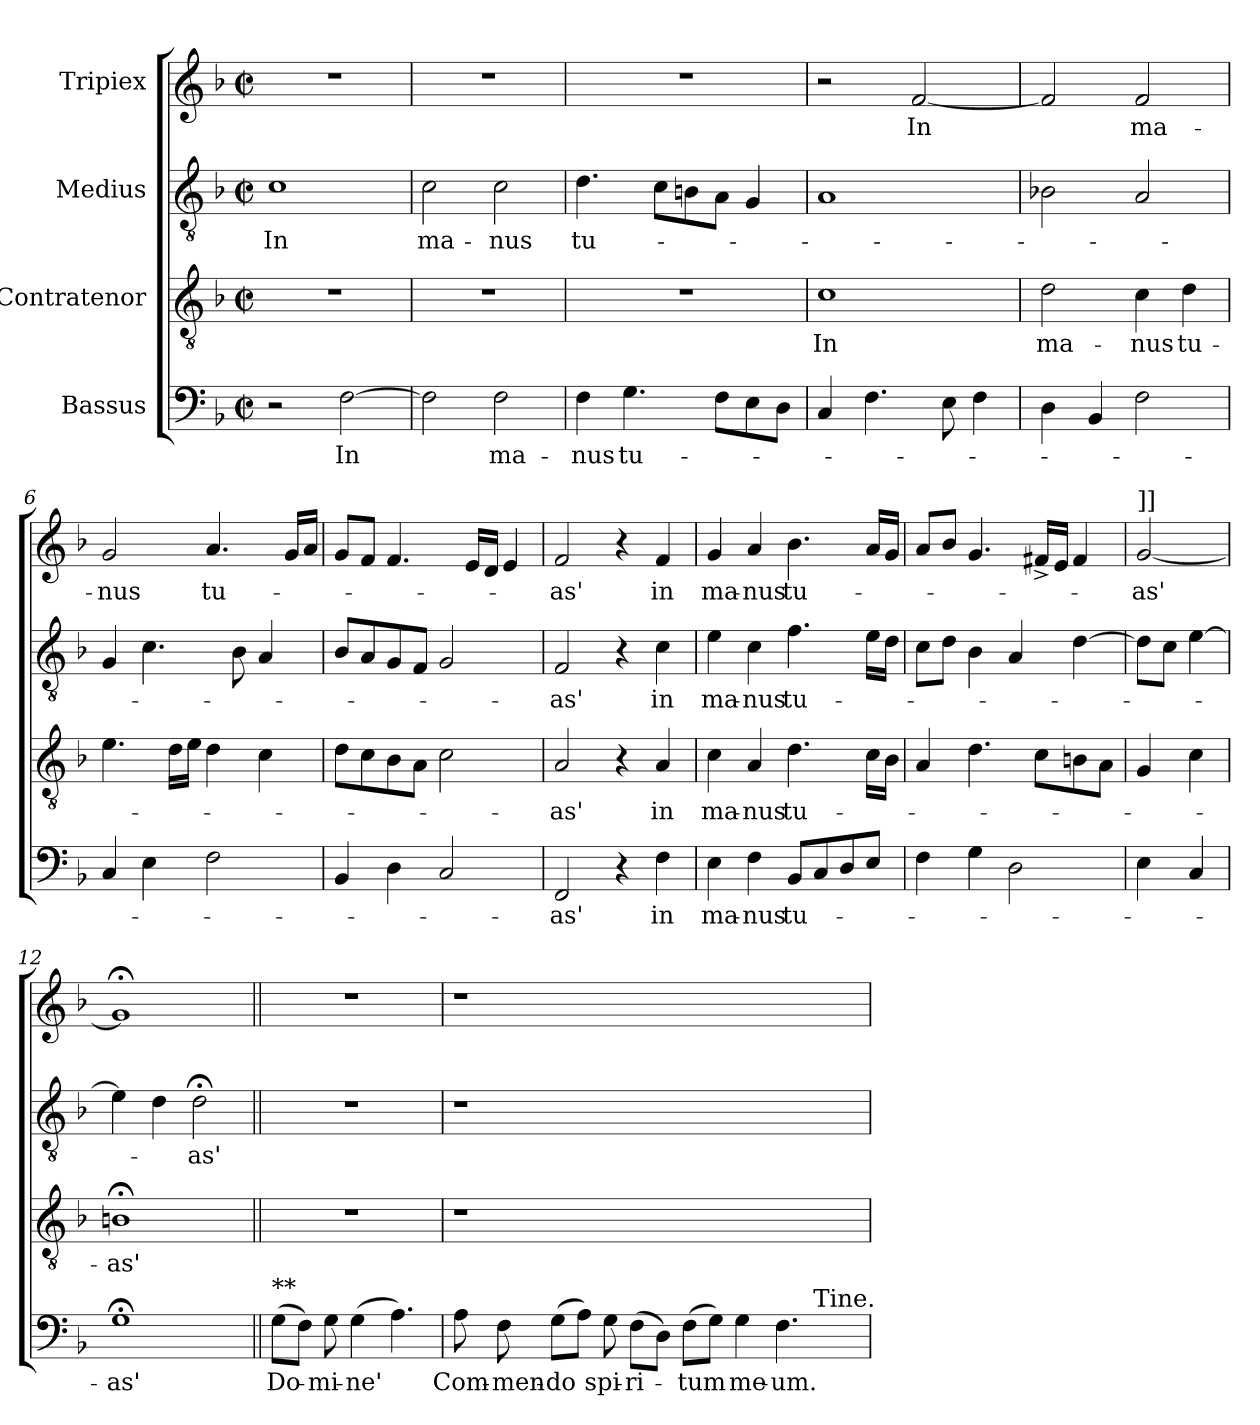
**kern	**text	**kern	**text	**kern	**text	**kern	**text
*part4	*part4	*part3	*part3	*part2	*part2	*part1	*part1
*staff4	*staff4	*staff3	*staff3	*staff2	*staff2	*staff1	*staff1
*I"Bassus	*	*I"Contratenor	*	*I"Medius	*	*I"Tripiex	*
*clefF4	*	*clefGv2	*	*clefGv2	*	*clefG2	*
*k[b-]	*	*k[b-]	*	*k[b-]	*	*k[b-]	*
*F:	*	*F:	*	*F:	*	*F:	*
*M2/2	*	*M2/2	*	*M2/2	*	*M2/2	*
*met(c|)	*	*met(c|)	*	*met(c|)	*	*met(c|)	*
=1	=1	=1	=1	=1	=1	=1	=1
!	!	!	!	!	!LO:LY:b	!	!
2r	.	1r	.	1c	In	1r	.
!	!LO:LY:b	!	!	!	!	!	!
[>2F\	In	.	.	.	.	.	.
=2	=2	=2	=2	=2	=2	=2	=2
!	!	!	!	!	!LO:LY:b	!	!
2F\]	.	1r	.	2c\	ma-	1r	.
!	!LO:LY:b	!	!	!	!LO:LY:b	!	!
2F\	ma-	.	.	2c\	-nus	.	.
=3	=3	=3	=3	=3	=3	=3	=3
!	!LO:LY:b	!	!	!	!LO:LY:b	!	!
4F\	-nus	1r	.	4.d\	tu-	1r	.
!	!LO:LY:b	!	!	!	!	!	!
4.G\	tu-	.	.	.	.	.	.
.	.	.	.	8c\L	.	.	.
.	.	.	.	8Bn\	.	.	.
8F\L	.	.	.	8A\J	.	.	.
8E\	.	.	.	4G/	.	.	.
8D\J	.	.	.	.	.	.	.
=4	=4	=4	=4	=4	=4	=4	=4
!	!	!	!LO:LY:b	!	!	!	!
4C/	.	1c	In	1A	.	2r	.
4.F\	.	.	.	.	.	.	.
!	!	!	!	!	!	!	!LO:LY:b
.	.	.	.	.	.	[<2f/	In
8E\	.	.	.	.	.	.	.
4F\	.	.	.	.	.	.	.
=5	=5	=5	=5	=5	=5	=5	=5
!	!	!	!LO:LY:b	!	!	!	!
4D\	.	2d\	ma-	2B-X\	.	2f/]	.
4BB-/	.	.	.	.	.	.	.
!	!	!	!LO:LY:b	!	!	!	!LO:LY:b
2F\	.	4c\	-nus	2A/	.	2f/	ma-
!	!	!	!LO:LY:b	!	!	!	!
.	.	4d\	tu-	.	.	.	.
=6	=6	=6	=6	=6	=6	=6	=6
!	!	!	!	!	!	!	!LO:LY:b
4C/	.	4.e\	.	4G/	.	2g/	-nus
4E\	.	.	.	4.c\	.	.	.
.	.	16d\LL	.	.	.	.	.
.	.	16e\JJ	.	.	.	.	.
!	!	!	!	!	!	!	!LO:LY:b
2F\	.	4d\	.	.	.	4.a/	tu-
.	.	.	.	8B-\	.	.	.
.	.	4c\	.	4A/	.	.	.
.	.	.	.	.	.	16g/LL	.
.	.	.	.	.	.	16a/JJ	.
!!LO:LB:g=z
=7	=7	=7	=7	=7	=7	=7	=7
4BB-/	.	8d\L	.	8B-/L	.	8g/L	.
.	.	8c\	.	8A/	.	8f/J	.
4D\	.	8B-\	.	8G/	.	4.f/	.
.	.	8A\J	.	8F/J	.	.	.
2C/	.	2c\	.	2G/	.	.	.
.	.	.	.	.	.	16e/LL	.
.	.	.	.	.	.	16d/JJ	.
.	.	.	.	.	.	4e/	.
=8	=8	=8	=8	=8	=8	=8	=8
!	!LO:LY:b	!	!LO:LY:b	!	!LO:LY:b	!	!LO:LY:b
2FF/	-as'	2A/	-as'	2F/	-as'	2f/	-as'
4r	.	4r	.	4r	.	4r	.
!	!LO:LY:b	!	!LO:LY:b	!	!LO:LY:b	!	!LO:LY:b
4F\	in	4A/	in	4c\	in	4f/	in
=9	=9	=9	=9	=9	=9	=9	=9
!	!LO:LY:b	!	!LO:LY:b	!	!LO:LY:b	!	!LO:LY:b
4E\	ma-	4c\	ma-	4e\	ma-	4g/	ma-
!	!LO:LY:b	!	!LO:LY:b	!	!LO:LY:b	!	!LO:LY:b
4F\	-nus	4A/	-nus	4c\	-nus	4a/	-nus
!	!LO:LY:b	!	!LO:LY:b	!	!LO:LY:b	!	!LO:LY:b
8BB-/L	tu-	4.d\	tu-	4.f\	tu-	4.b-\	tu-
8C/	.	.	.	.	.	.	.
8D/	.	.	.	.	.	.	.
8E/J	.	16c\LL	.	16e\LL	.	16a/LL	.
.	.	16B-\JJ	.	16d\JJ	.	16g/JJ	.
=10	=10	=10	=10	=10	=10	=10	=10
4F\	.	4A/	.	8c\L	.	8a/L	.
.	.	.	.	8d\J	.	8b-/J	.
4G\	.	4.d\	.	4B-\	.	4.g/	.
2D\	.	.	.	4A/	.	.	.
.	.	8c\L	.	.	.	16f#X^</LL	.
.	.	.	.	.	.	16e/JJ	.
.	.	8Bn\	.	[<4d\	.	4f#/	.
.	.	8A\J	.	.	.	.	.
!!LO:LB:g=z
=11	=11	=11	=11	=11	=11	=11	=11
!	!	!	!	!	!	!LO:TX:a:t=]]	!
!	!	!	!	!	!	!	!LO:LY:b
4E\	.	4G/	.	8d\L]	.	[<2g/	-as'
.	.	.	.	8c\J	.	.	.
4C/	.	4c\	.	[>4e\	.	.	.
=12	=12	=12	=12	=12	=12	=12	=12
!	!LO:LY:b	!	!LO:LY:b	!	!	!	!
1G;<	-as'	1Bn;<	-as'	4e\]	.	1g;]	.
.	.	.	.	4d\	.	.	.
!	!	!	!	!	!LO:LY:b	!	!
.	.	.	.	2d;<\	-as'	.	.
=13||	=13||	=13||	=13||	=13||	=13||	=13||	=13||
!LO:TX:a:t=**	!	!	!	!	!	!	!
!	!LO:LY:b	!	!	!	!	!	!
(>8G\L	Do-	1r	.	1r	.	1r	.
8F\J)	.	.	.	.	.	.	.
!	!LO:LY:b	!	!	!	!	!	!
8G\	-mi-	.	.	.	.	.	.
!	!LO:LY:b	!	!	!	!	!	!
(>4G\	-ne'	.	.	.	.	.	.
4.A\)	.	.	.	.	.	.	.
=14	=14	=14	=14	=14	=14	=14	=14
!	!LO:LY:b	!	!	!	!	!	!
*^	*	*	*	*	*	*	*
8A\	1ryy	Com-	1r	.	1r	.	1r	.
!	!	!LO:LY:b	!	!	!	!	!	!
8F\	.	-men-	.	.	.	.	.	.
!	!	!LO:LY:b:rj	!	!	!	!	!	!
(>8G\L	.	-do	.	.	.	.	.	.
8A\J)	.	.	.	.	.	.	.	.
!	!	!LO:LY:b	!	!	!	!	!	!
8G\	.	spi-	.	.	.	.	.	.
!	!	!LO:LY:b:rj	!	!	!	!	!	!
(>8F\L	.	-ri-	.	.	.	.	.	.
8D\J)	.	.	.	.	.	.	.	.
!	!	!LO:LY:b	!	!	!	!	!	!
(>8F\L	.	-tum	.	.	.	.	.	.
8G\J)	2ryy	.	2.ryy	.	2.ryy	.	2.ryy	.
!	!	!LO:LY:b	!	!	!	!	!	!
4G\	.	me-	.	.	.	.	.	.
!	!	!LO:LY:b	!	!	!	!	!	!
4.F\	.	-um.	.	.	.	.	.	.
.	32ryy	.	.	.	.	.	.	.
!	!LO:TX:a:t=Tine.	!	!	!	!	!	!	!
.	8..ryy	.	.	.	.	.	.	.
*v	*v	*	*	*	*	*	*	*
=	=	=	=	=	=	=	=
*-	*-	*-	*-	*-	*-	*-	*-
